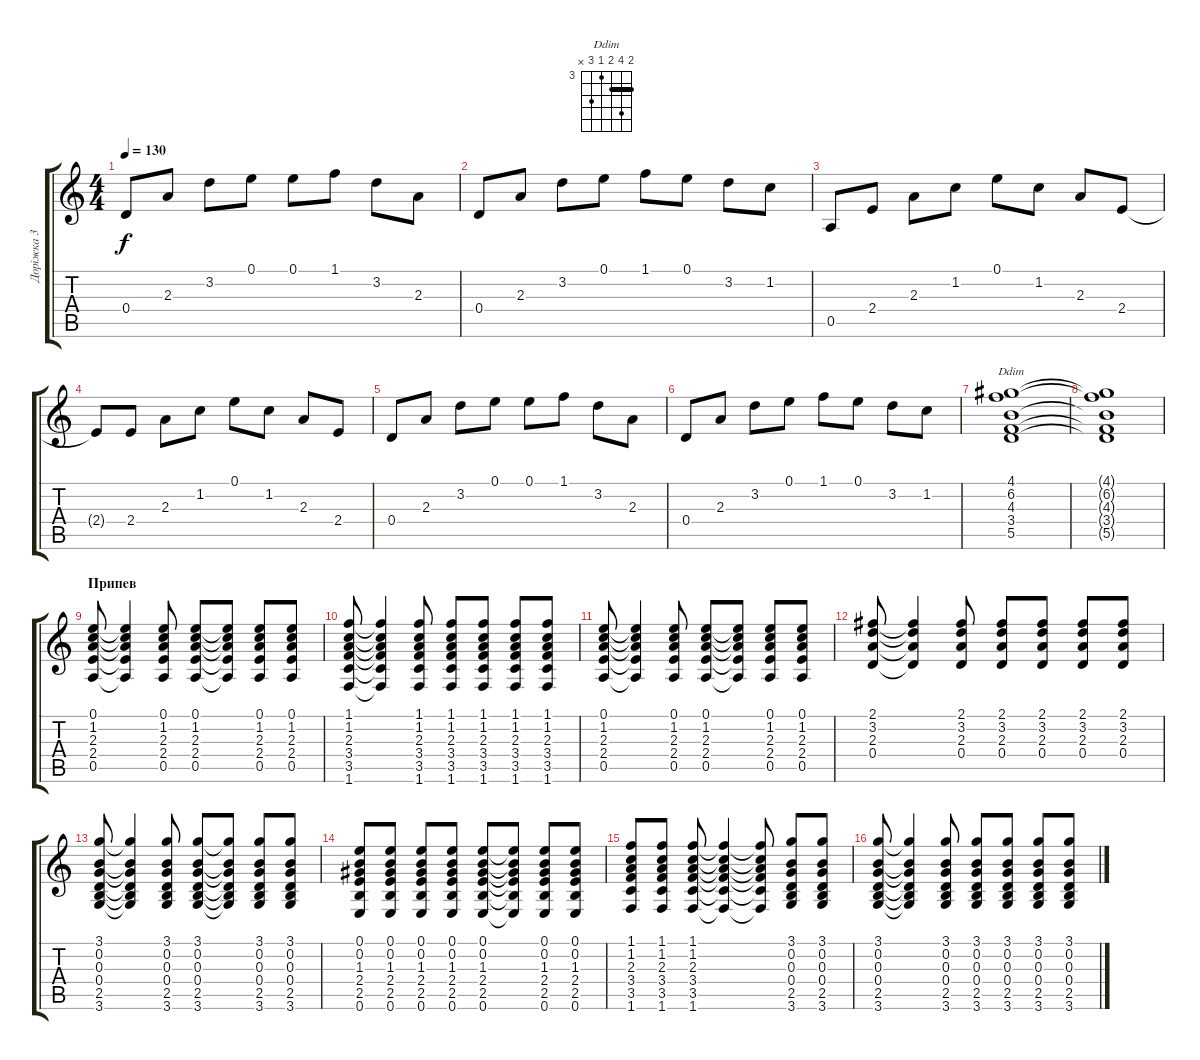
\track ("Доріжка 3" "Доріжка 3") {instrument acousticguitarsteel}
\staff {score tabs}
\tuning (E4 B3 G3 D3 A2 E2) {hide}
\chord ("Ddim" 4 6 4 3 5 x) {firstfret 3 barre 4}
\ts (4 4)
\tempo 130
\clef g2
\ks c
0.4.8{dy f} 2.3.8 3.2.8 0.1.8 0.1.8 1.1.8 3.2.8 2.3.8 |
0.4.8 2.3.8 3.2.8 0.1.8 1.1.8 0.1.8 3.2.8 1.2.8 |
0.5.8 2.4.8 2.3.8 1.2.8 0.1.8 1.2.8 2.3.8 2.4.8 |
2.4{t}.8 2.4.8 2.3.8 1.2.8 0.1.8 1.2.8 2.3.8 2.4.8 |
0.4.8 2.3.8 3.2.8 0.1.8 0.1.8 1.1.8 3.2.8 2.3.8 |
0.4.8 2.3.8 3.2.8 0.1.8 1.1.8 0.1.8 3.2.8 1.2.8 |
(4.1 6.2 4.3 3.4 5.5).1{ch "Ddim" volume 10} |
(4.1{t} 6.2{t} 4.3{t} 3.4{t} 5.5{t}).1 |
\section ("" "Припев")
(0.1 1.2 2.3 2.4 0.5).8{volume 11} (0.1{t} 1.2{t} 2.3{t} 2.4{t} 0.5{t}).4 (0.1 1.2 2.3 2.4 0.5).8 (0.1 1.2 2.3 2.4 0.5).8 (0.1{t} 1.2{t} 2.3{t} 2.4{t} 0.5{t}).8 (0.1 1.2 2.3 2.4 0.5).8 (0.1 1.2 2.3 2.4 0.5).8 |
(1.1 1.2 2.3 3.4 3.5 1.6).8 (1.1{t} 1.2{t} 2.3{t} 3.4{t} 3.5{t} 1.6{t}).4 (1.1 1.2 2.3 3.4 3.5 1.6).8 (1.1 1.2 2.3 3.4 3.5 1.6).8 (1.1 1.2 2.3 3.4 3.5 1.6).8 (1.1 1.2 2.3 3.4 3.5 1.6).8 (1.1 1.2 2.3 3.4 3.5 1.6).8 |
(0.1 1.2 2.3 2.4 0.5).8 (0.1{t} 1.2{t} 2.3{t} 2.4{t} 0.5{t}).4 (0.1 1.2 2.3 2.4 0.5).8 (0.1 1.2 2.3 2.4 0.5).8 (0.1{t} 1.2{t} 2.3{t} 2.4{t} 0.5{t}).8 (0.1 1.2 2.3 2.4 0.5).8 (0.1 1.2 2.3 2.4 0.5).8 |
(2.1 3.2 2.3 0.4).8 (2.1{t} 3.2{t} 2.3{t} 0.4{t}).4 (2.1 3.2 2.3 0.4).8 (2.1 3.2 2.3 0.4).8 (2.1 3.2 2.3 0.4).8 (2.1 3.2 2.3 0.4).8 (2.1 3.2 2.3 0.4).8 |
(3.1 0.2 0.3 0.4 2.5 3.6).8 (3.1{t} 0.2{t} 0.3{t} 0.4{t} 2.5{t} 3.6{t}).4 (3.1 0.2 0.3 0.4 2.5 3.6).8 (3.1 0.2 0.3 0.4 2.5 3.6).8 (3.1{t} 0.2{t} 0.3{t} 0.4{t} 2.5{t} 3.6{t}).8 (3.1 0.2 0.3 0.4 2.5 3.6).8 (3.1 0.2 0.3 0.4 2.5 3.6).8 |
(0.1 0.2 1.3 2.4 2.5 0.6).8 (0.1 0.2 1.3 2.4 2.5 0.6).8 (0.1 0.2 1.3 2.4 2.5 0.6).8 (0.1 0.2 1.3 2.4 2.5 0.6).8 (0.1 0.2 1.3 2.4 2.5 0.6).8 (0.1{t} 0.2{t} 1.3{t} 2.4{t} 2.5{t} 0.6{t}).8 (0.1 0.2 1.3 2.4 2.5 0.6).8 (0.1 0.2 1.3 2.4 2.5 0.6).8 |
(1.1 1.2 2.3 3.4 3.5 1.6).8 (1.1 1.2 2.3 3.4 3.5 1.6).8 (1.1 1.2 2.3 3.4 3.5 1.6).8 (1.1{t} 1.2{t} 2.3{t} 3.4{t} 3.5{t} 1.6{t}).4 (1.1{t} 1.2{t} 2.3{t} 3.4{t} 3.5{t} 1.6{t}).8 (3.1 0.2 0.3 0.4 2.5 3.6).8 (3.1 0.2 0.3 0.4 2.5 3.6).8 |
(3.1 0.2 0.3 0.4 2.5 3.6).8 (3.1{t} 0.2{t} 0.3{t} 0.4{t} 2.5{t} 3.6{t}).4 (3.1 0.2 0.3 0.4 2.5 3.6).8 (3.1 0.2 0.3 0.4 2.5 3.6).8 (3.1 0.2 0.3 0.4 2.5 3.6).8 (3.1 0.2 0.3 0.4 2.5 3.6).8 (3.1 0.2 0.3 0.4 2.5 3.6).8
